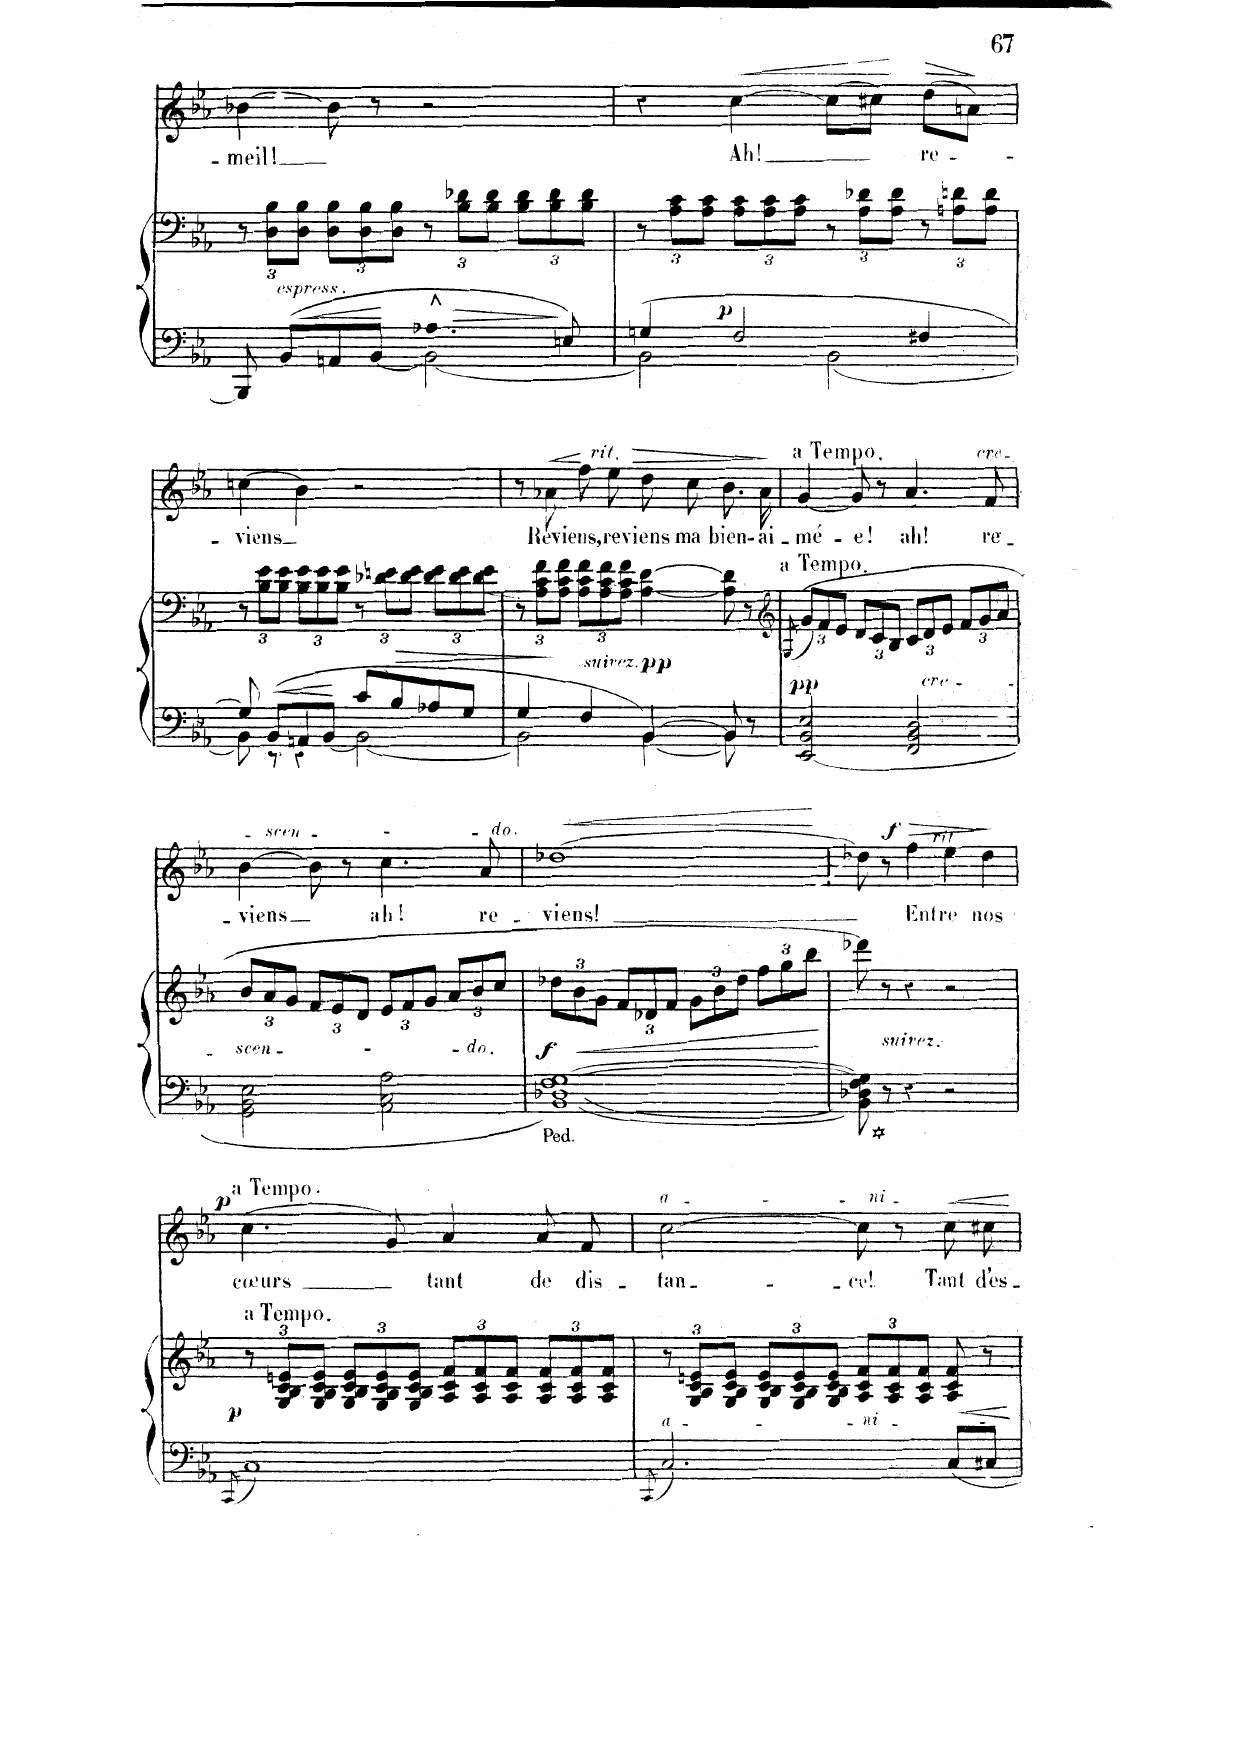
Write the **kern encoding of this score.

**kern	**kern	**dynam	**kern	**text	**dynam
*part2	*part2	*part2	*part1	*part1	*part1
*staff3	*staff2	*staff2/3	*staff1	*staff1	*staff1
*I"Piano	*	*	*I"Chant Voice	*	*
*I'Pno	*	*	*	*	*
*clefF4	*clefF4	*	*clefG2	*	*
*k[b-e-a-]	*k[b-e-a-]	*	*k[b-e-a-]	*	*
*M4/4	*M4/4	*	*M4/4	*	*
*met(c)	*met(c)	*	*met(c)	*	*
=12	=12	=12	=12	=12	=12
*^	*	*	*	*	*
8BBB-/	2ryy	12r	.	[4b-X\	-- meil!	.
!	!	!LO:TX:i:t=espress.	!	!	!	!
.	.	12D\ 12B-\L	.	.	.	.
8BB-/L	.	.	.	.	.	.
.	.	12D\ 12B-\J	.	.	.	.
*	*	*Xbrackettup	*	*	*	*
8AAn/	.	12D\ 12B-\L	.	8b-\]	.	.
.	.	12D\ 12B-\	.	.	.	.
[<8BB-/J	.	.	.	8r	.	.
.	.	12D\ 12B-\J	.	.	.	.
*	*	*brackettup	*	*	*	*
4.A-X^^/	2BB-\_	12r	.	2r	.	.
.	.	12B-\ 12d-X\L	.	.	.	.
.	.	12B-\ 12d-\J	.	.	.	.
*	*	*Xbrackettup	*	*	*	*
.	.	12B-\ 12d-\L	.	.	.	.
.	.	12B-\ 12d-\	.	.	.	.
8En/	.	.	.	.	.	.
.	.	12B-\ 12d-\J	.	.	.	.
=13	=13	=13	=13	=13	=13	=13
*	*	*brackettup	*	*	*	*
4Gn/	2BB-\]	12r	.	4r	.	.
.	.	12A-\ 12c\L	.	.	.	.
.	.	12A-\ 12c\J	.	.	.	.
*	*	*Xbrackettup	*	*	*	*
!	!	!	!LO:DY:a=2	!	!	!LO:HP:b
2F/	.	12A-\ 12c\L	p	[4cc\	Ah!	<
.	.	12A-\ 12c\	.	.	.	.
.	.	12A-\ 12c\J	.	.	.	.
*	*	*brackettup	*	*	*	*
.	[2BB-\	12r	.	(8cc\L]	.	.
.	.	12A-\ 12d-X\L	.	.	.	.
.	.	.	.	8cc#X\J)	.	[
.	.	12A-\ 12d-\J	.	.	.	.
!	!	!	!	!	!	!LO:HP:b
4F#X/	.	12r	.	(8dd\L	re-	>
.	.	12An\ 12dn\L	.	.	.	.
.	.	.	.	8an\J)	.	]
.	.	12A\ 12d\J	.	.	.	.
=14	=14	=14	=14	=14	=14	=14
8G/	8BB-\]	12r	.	(4ccn\	-- viens,	.
.	.	12B-\ 12e-\L	.	.	.	.
8BB-/L	8r	.	.	.	.	.
.	.	12B-\ 12e-\J	.	.	.	.
*	*	*Xbrackettup	*	*	*	*
8AAn/	4r	12B-\ 12e-\L	.	4b-\)	.	.
.	.	12B-\ 12e-\	.	.	.	.
[<8BB-/J	.	.	.	.	.	.
.	.	12B-\ 12e-\J	.	.	.	.
*	*	*brackettup	*	*	*	*
8c/L	2BB-\]	12r	.	2r	.	.
!	!	!	!LO:HP:b	!	!	!
.	.	12d-X\ 12en\L	>	.	.	.
8B-/	.	.	.	.	.	.
.	.	12d-\ 12e\J	.	.	.	.
*	*	*Xbrackettup	*	*	*	*
8A-X/	.	12d-\ 12e\L	.	.	.	.
.	.	12d-\ 12e\	.	.	.	.
8G/J	.	.	.	.	.	.
.	.	12d-\ 12e\J	.	.	.	.
=15	=15	=15	=15	=15	=15	=15
*	*	*brackettup	*	*	*	*
4G/	2BB-\	12r	.	8r	.	.
.	.	12A-\ 12c\ 12f\L	.	.	.	.
!	!	!	!	!	!	!LO:HP:b
.	.	.	.	8a-X/	re-	<
.	.	12A-\ 12c\ 12f\J	]	.	.	.
*	*	*Xbrackettup	*	*	*	*
!	!	!	!	!LO:TX:a:B:t=rit.	!	!
!	!	!LO:TX:i:t=suivez	!	!	!	!
4F/	.	12A-\ 12c\ 12f\L	.	8ff\	-viens,	[
.	.	12A-\ 12c\ 12f\	.	.	.	.
!	!	!	!	!	!	!LO:HP:b
.	.	.	.	8ee-\	re-	>
.	.	12A-\ 12c\ 12f\J	.	.	.	.
!	!	!	!LO:DY:b	!	!	!
[4BB-/	[4BB-\	[4A-\ [4d\	pp	8dd\	-viens,	.
.	.	.	.	8cc\	ma	.
8BB-/]	8BB-\]	8A-\] 8d\]	.	8.b-\	bien-	]
8r	8ryy	8r	.	.	.	.
.	.	.	.	16a-/	-ai-	.
*v	*v	*	*	*	*	*
=16	=16	=16	=16	=16	=16
*	*clefG2	*	*	*	*
.	(8qG/	.	.	.	.
*	*brackettup	*	*	*	*
!	!	!	!LO:TX:a:B:t=a Tempo	!	!
!	!LO:TX:a:B:t=a Tempo	!	!	!	!
!	!	!LO:DY:a=2	!	!	!
2EE-/ 2BB-/ 2E-/	(12g/L)	pp	[4g/	-mé-	.
.	12f/	.	.	.	.
.	12e-/J	.	.	.	.
.	12d/L	.	8g/]	-e!	.
.	12c/	.	.	.	.
.	.	.	8r	.	.
.	12B-/J	.	.	.	.
!	!LO:TX:b:i:t=crescendo	!	!	!	!
2FF/ 2BB-/ 2D/	12c/L	.	4.a-/	Ah!	.
.	12d/	.	.	.	.
.	12e-/J	.	.	.	.
.	12f/L	.	.	.	.
.	12g/	.	.	.	.
!	!	!	!LO:TX:a:i:t=cresc.	!	!
.	.	.	8f/	Re-	.
.	12a-/J	.	.	.	.
=17	=17	=17	=17	=17	=17
*	*Xbrackettup	*	*	*	*
2GG\ 2BB-\ 2E-\	12b-/L	.	[4b-\	-- viens,	.
.	12a-/	.	.	.	.
.	12g/J	.	.	.	.
.	12f/L	.	8b-\]	.	.
.	12e-/	.	.	.	.
.	.	.	8r	.	.
.	12d/J	.	.	.	.
2AA-\ 2C\ 2A-\	12e-/L	.	4.cc\	Ah!	.
.	12f/	.	.	.	.
.	12g/J	.	.	.	.
.	12a-/L	.	.	.	.
.	12b-/	.	.	.	.
.	.	.	8a-/	Re-	.
.	12cc/J	.	.	.	.
=18	=18	=18	=18	=18	=18
!	!	!LO:DY:b	!	!	!LO:HP:b
[1BB- [<1D-X [>1F [1G	12dd-X\L	f	[1dd-X	-viens!	<
!	!	!LO:HP:b	!	!	!
.	12b-\	<	.	.	.
.	12g\J	.	.	.	.
.	12f/L	.	.	.	.
.	12d-X/	.	.	.	.
.	12f/J	.	.	.	.
.	12g\L	.	.	.	.
.	12b-\	.	.	.	.
.	12dd-\J	.	.	.	.
.	12ff\L	.	.	.	.
.	12gg\	.	.	.	.
.	12bb-\J	.	.	.	.
.	.	[	.	.	[
=19	=19	=19	=19	=19	=19
8BB-\] 8D-X\] 8F\] 8G\]	8ddd-X\)	.	8dd-X\]	.	.
!	!LO:TX:i:t=suivez	!	!	!	!
8r	8r	.	8r	.	.
!	!	!	!	!	!LO:HP:b
!	!	!	!	!	!LO:DY:n=1:a
4r	4r	.	4ff\	En-	> f
!	!	!	!LO:TX:a:B:t=rit.	!	!
2r	2r	.	4ee-\	-tre	.
.	.	.	4dd-\	nos	]
=20	=20	=20	=20	=20	=20
8qCC/	.	.	.	.	.
*	*brackettup	*	*	*	*
!	!	!	!LO:TX:a:B:t=a Tempo	!	!
!	!LO:TX:a:B:t=a Tempo	!	!	!	!
!	!	!LO:DY:b	!	!	!LO:DY:a
1C	12r	p	(4.cc\	cœurs	p
.	12G/ 12B-/ 12c/ 12en/L	.	.	.	.
.	12G/ 12B-/ 12c/ 12e/J	.	.	.	.
*	*Xbrackettup	*	*	*	*
.	12G/ 12B-/ 12c/ 12e/L	.	.	.	.
.	12G/ 12B-/ 12c/ 12e/	.	.	.	.
.	.	.	8g/)	.	.
.	12G/ 12B-/ 12c/ 12e/J	.	.	.	.
.	12A-/ 12c/ 12f/L	.	4a-/	tant	.
.	12A-/ 12c/ 12f/	.	.	.	.
.	12A-/ 12c/ 12f/J	.	.	.	.
.	12A-/ 12c/ 12f/L	.	8a-/	de	.
.	12A-/ 12c/ 12f/	.	.	.	.
.	.	.	8f/	dis-	.
.	12A-/ 12c/ 12f/J	.	.	.	.
=21	=21	=21	=21	=21	=21
8qCC/	.	.	.	.	.
*	*brackettup	*	*	*	*
!	!	!	!LO:TX:a:t=animez peu à peu	!	!
!LO:TX:a:t=animez peu à peu	!	!	!	!	!
2.C/	12r	.	[2cc\	-tan-	.
.	12G/ 12B-/ 12c/ 12en/L	.	.	.	.
.	12G/ 12B-/ 12c/ 12e/J	.	.	.	.
*	*Xbrackettup	*	*	*	*
.	12G/ 12B-/ 12c/ 12e/L	.	.	.	.
.	12G/ 12B-/ 12c/ 12e/	.	.	.	.
.	12G/ 12B-/ 12c/ 12e/J	.	.	.	.
.	12A-/ 12c/ 12f/L	.	8cc\]	-ce!	.
.	12A-/ 12c/ 12f/	.	.	.	.
.	.	.	8r	.	.
.	12A-/ 12c/ 12f/J	.	.	.	.
8C/L	8A-/ 8c/ 8f/	.	8cc\	Tant	.
8C#X/J	8r	.	8cc#X\	d'es-	.
=	=	=	=	=	=
*-	*-	*-	*-	*-	*-
